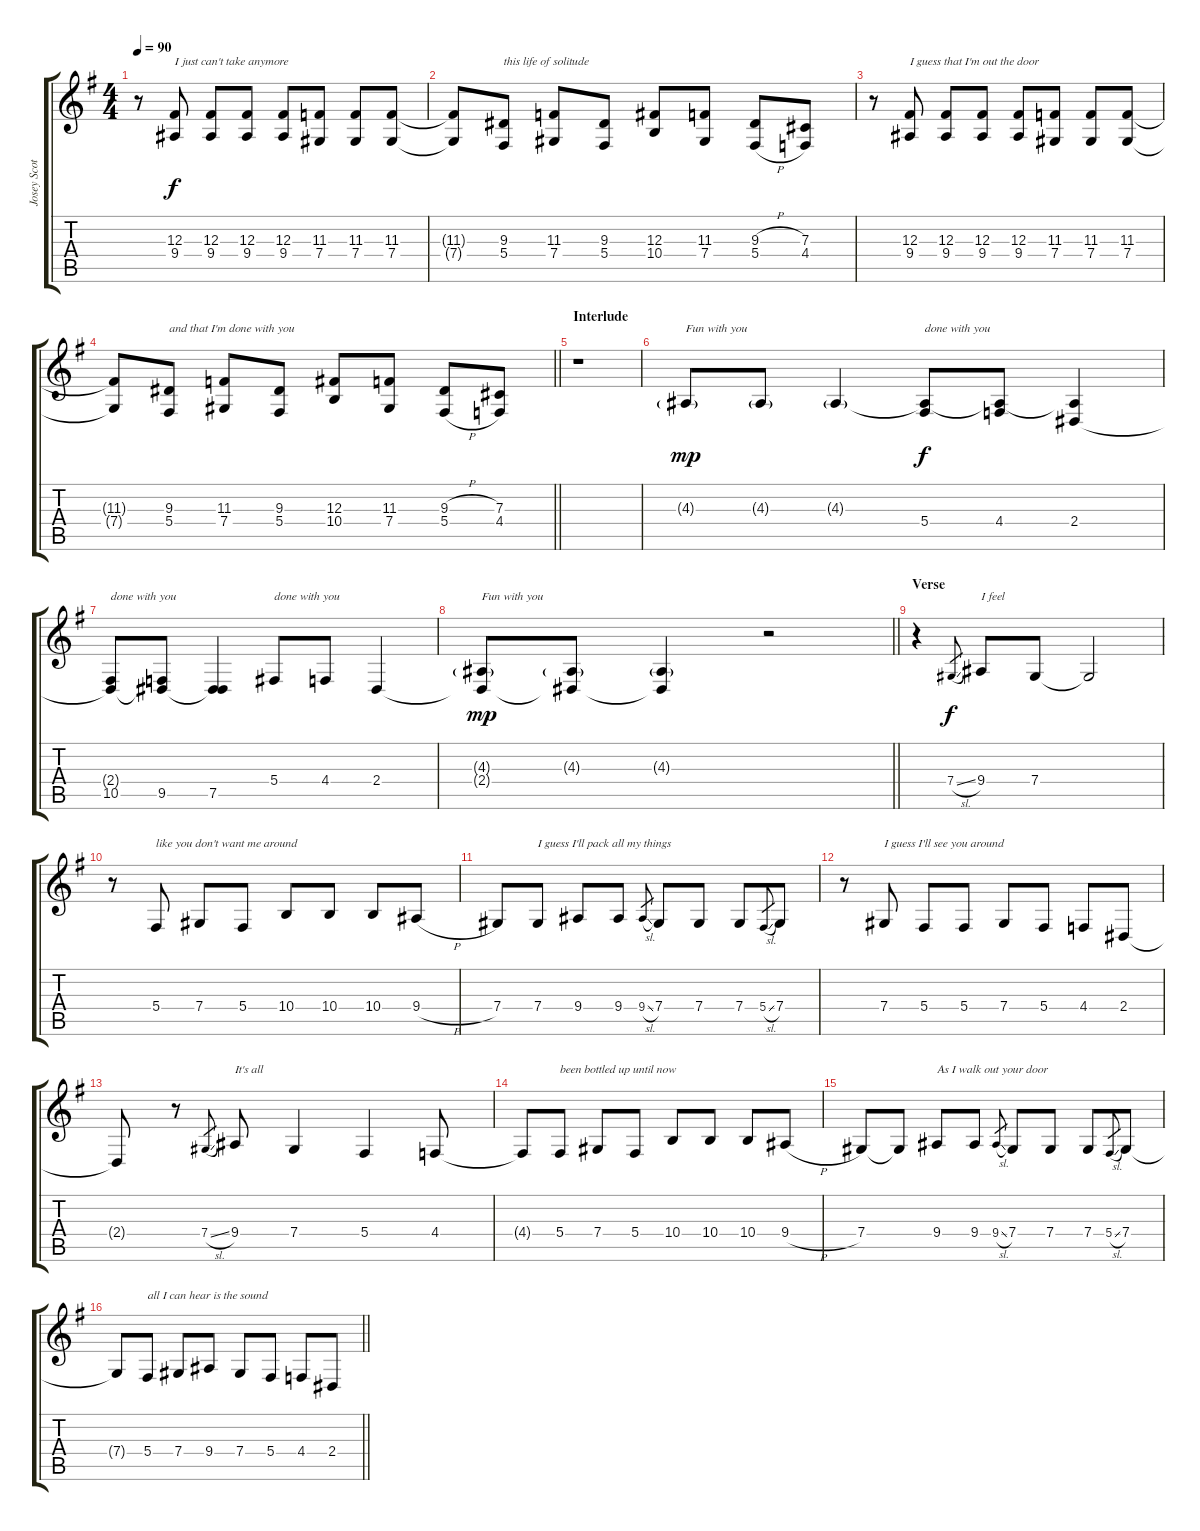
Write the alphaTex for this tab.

\track ("Josey Scott (Lead Vocals)" "Josey Scot") {instrument tenorsax}
\staff {score tabs}
\tuning (Eb4 Bb3 Gb3 Db3 Ab2 Db2) {hide}
\ts (4 4)
\tempo 90
\clef g2
\ks g
r.8{dy f} (12.3 9.4).8{txt "I just can't take anymore"} (12.3 9.4).8 (12.3 9.4).8 (12.3 9.4).8 (11.3 7.4).8 (11.3 7.4).8 (11.3 7.4).8 |
(11.3{t} 7.4{t}).8 (9.3 5.4).8{txt "this life of solitude"} (11.3 7.4).8 (9.3 5.4).8 (12.3 10.4).8 (11.3 7.4).8 (9.3{h} 5.4{h}).8 (7.3 4.4).8 |
r.8 (12.3 9.4).8{txt "I guess that I'm out the door"} (12.3 9.4).8 (12.3 9.4).8 (12.3 9.4).8 (11.3 7.4).8 (11.3 7.4).8 (11.3 7.4).8 |
\barLineRight lightlight
(11.3{t} 7.4{t}).8 (9.3 5.4).8{txt "and that I'm done with you"} (11.3 7.4).8 (9.3 5.4).8 (12.3 10.4).8 (11.3 7.4).8 (9.3{h} 5.4{h}).8 (7.3 4.4).8 |
\section ("" "Interlude")
r.1 |
4.3{g}.8{txt "Fun with you" dy mp} 4.3{g}.8 4.3{g}.4 (4.3{t} 5.4).8{txt "done with you" dy f} (4.3{t} 4.4).8 (4.3{t} 2.4).4 |
(2.4{t} 10.5).8{txt "done with you"} (2.4{t} 9.5).8 (2.4{t} 7.5).4 5.4.8{txt "done with you"} 4.4.8 2.4.4 |
\barLineRight lightlight
(4.3{g} 2.4{t}).8{txt "Fun with you" dy mp} (4.3{g} 2.4{t}).8 (4.3{g} 2.4{t}).4 r.2 |
\section ("" "Verse")
r.4 7.4{sl}.8{gr dy f} 9.4.8{txt "I feel"} 7.4.8 7.4{t}.2 |
r.8 5.4.8{txt "like you don't want me around"} 7.4.8 5.4.8 10.4.8 10.4.8 10.4.8 9.4{h}.8 |
7.4.8 7.4.8{txt "I guess I'll pack all my things"} 9.4.8 9.4.8 9.4{sl}.8{gr} 7.4.8 7.4.8 7.4.8 5.4{sl}.8{gr} 7.4.8 |
r.8 7.4.8{txt "I guess I'll see you around"} 5.4.8 5.4.8 7.4.8 5.4.8 4.4.8 2.4.8 |
2.4{t}.8 r.8 7.4{sl}.8{gr} 9.4.8{txt "It's all"} 7.4.4 5.4.4 4.4.8 |
4.4{t}.8 5.4.8{txt "been bottled up until now"} 7.4.8 5.4.8 10.4.8 10.4.8 10.4.8 9.4{h}.8 |
7.4.8 7.4{t}.8 9.4.8{txt "As I walk out your door"} 9.4.8 9.4{sl}.8{gr} 7.4.8 7.4.8 7.4.8 5.4{sl}.8{gr} 7.4.8 |
\barLineRight lightlight
7.4{t}.8 5.4.8{txt "all I can hear is the sound"} 7.4.8 9.4.8 7.4.8 5.4.8 4.4.8 2.4.8
